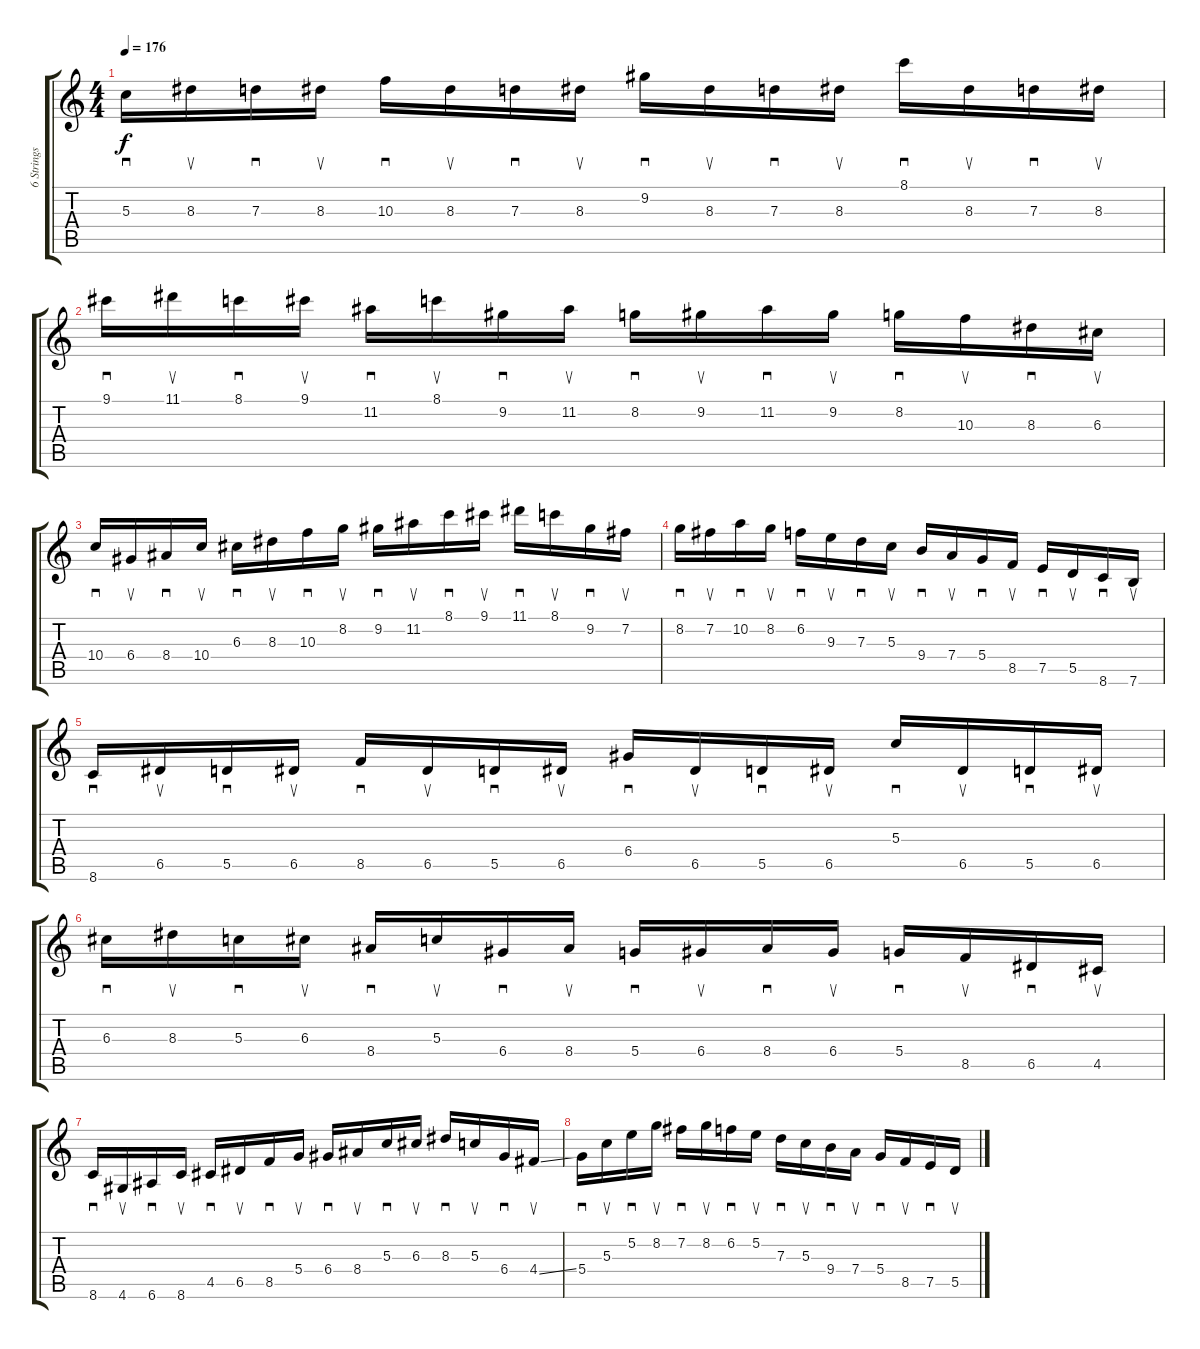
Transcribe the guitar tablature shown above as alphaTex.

\track ("6 Strings version" "6 Strings ") {mute instrument overdrivenguitar}
\staff {score tabs}
\tuning (E4 B3 G3 D3 A2 E2) {hide}
\ts (4 4)
\tempo 176
\clef g2
\ks c
5.3.16{sd dy f} 8.3.16{su} 7.3.16{sd} 8.3.16{su} 10.3.16{sd} 8.3.16{su} 7.3.16{sd} 8.3.16{su} 9.2.16{sd} 8.3.16{su} 7.3.16{sd} 8.3.16{su} 8.1.16{sd} 8.3.16{su} 7.3.16{sd} 8.3.16{su} |
9.1.16{sd} 11.1.16{su} 8.1.16{sd} 9.1.16{su} 11.2.16{sd} 8.1.16{su} 9.2.16{sd} 11.2.16{su} 8.2.16{sd} 9.2.16{su} 11.2.16{sd} 9.2.16{su} 8.2.16{sd} 10.3.16{su} 8.3.16{sd} 6.3.16{su} |
10.4.16{sd} 6.4.16{su} 8.4.16{sd} 10.4.16{su} 6.3.16{sd} 8.3.16{su} 10.3.16{sd} 8.2.16{su} 9.2.16{sd} 11.2.16{su} 8.1.16{sd} 9.1.16{su} 11.1.16{sd} 8.1.16{su} 9.2.16{sd} 7.2.16{su} |
8.2.16{sd} 7.2.16{su} 10.2.16{sd} 8.2.16{su} 6.2.16{sd} 9.3.16{su} 7.3.16{sd} 5.3.16{su} 9.4.16{sd} 7.4.16{su} 5.4.16{sd} 8.5.16{su} 7.5.16{sd} 5.5.16{su} 8.6.16{sd} 7.6.16{su} |
8.6.16{sd} 6.5.16{su} 5.5.16{sd} 6.5.16{su} 8.5.16{sd} 6.5.16{su} 5.5.16{sd} 6.5.16{su} 6.4.16{sd} 6.5.16{su} 5.5.16{sd} 6.5.16{su} 5.3.16{sd} 6.5.16{su} 5.5.16{sd} 6.5.16{su} |
6.3.16{sd} 8.3.16{su} 5.3.16{sd} 6.3.16{su} 8.4.16{sd} 5.3.16{su} 6.4.16{sd} 8.4.16{su} 5.4.16{sd} 6.4.16{su} 8.4.16{sd} 6.4.16{su} 5.4.16{sd} 8.5.16{su} 6.5.16{sd} 4.5.16{su} |
8.6.16{sd} 4.6.16{su} 6.6.16{sd} 8.6.16{su} 4.5.16{sd} 6.5.16{su} 8.5.16{sd} 5.4.16{su} 6.4.16{sd} 8.4.16{su} 5.3.16{sd} 6.3.16{su} 8.3.16{sd} 5.3.16{su} 6.4.16{sd} 4.4{ss}.16{su} |
5.4.16{sd} 5.3.16{su} 5.2.16{sd} 8.2.16{su} 7.2.16{sd} 8.2.16{su} 6.2.16{sd} 5.2.16{su} 7.3.16{sd} 5.3.16{su} 9.4.16{sd} 7.4.16{su} 5.4.16{sd} 8.5.16{su} 7.5.16{sd} 5.5.16{su}
